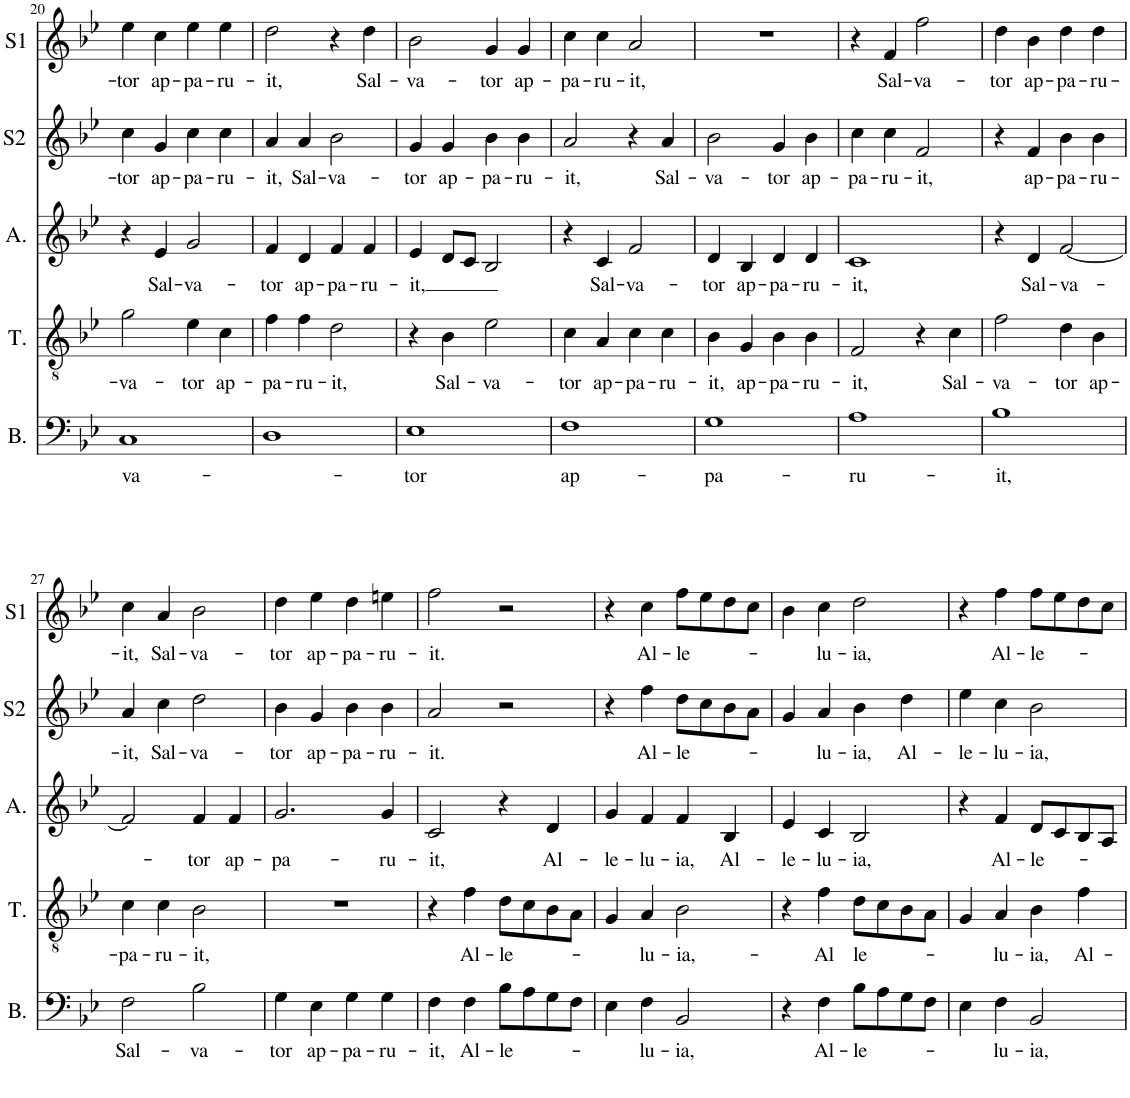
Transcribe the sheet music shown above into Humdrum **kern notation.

**kern	**text	**kern	**text	**kern	**text	**kern	**text	**kern	**text
*part5	*part5	*part4	*part4	*part3	*part3	*part2	*part2	*part1	*part1
*staff5	*staff5	*staff4	*staff4	*staff3	*staff3	*staff2	*staff2	*staff1	*staff1
*I"Basse	*	*I"Ténor	*	*I"Alto	*	*I"Soprano 2	*	*I"Soprano 1	*
*I'B.	*	*I'T.	*	*I'A.	*	*I'S2	*	*I'S1	*
!!LO:PB:g=z
*clefF4	*	*clefGv2	*	*clefG2	*	*clefG2	*	*clefG2	*
*k[b-e-]	*	*k[b-e-]	*	*k[b-e-]	*	*k[b-e-]	*	*k[b-e-]	*
*M4/4	*	*M4/4	*	*M4/4	*	*M4/4	*	*M4/4	*
*met(c)	*	*met(c)	*	*met(c)	*	*met(c)	*	*met(c)	*
=20	=20	=20	=20	=20	=20	=20	=20	=20	=20
!	!LO:LY:b	!	!LO:LY:b	!	!	!	!LO:LY:b	!	!LO:LY:b
1C	va-	2g\	-va-	4r	.	4cc\	-tor	4ee-\	-tor
!	!	!	!	!	!LO:LY:b	!	!LO:LY:b	!	!LO:LY:b
.	.	.	.	4e-/	Sal-	4g/	ap-	4cc\	ap-
!	!	!	!LO:LY:b	!	!LO:LY:b	!	!LO:LY:b	!	!LO:LY:b
.	.	4e-\	-tor	2g/	-va-	4cc\	-pa-	4ee-\	-pa-
!	!	!	!LO:LY:b	!	!	!	!LO:LY:b	!	!LO:LY:b
.	.	4c\	ap-	.	.	4cc\	-ru-	4ee-\	-ru-
=21	=21	=21	=21	=21	=21	=21	=21	=21	=21
!	!	!	!LO:LY:b	!	!LO:LY:b	!	!LO:LY:b	!	!LO:LY:b
1D	.	4f\	-pa-	4f/	-tor	4a/	-it,	2dd\	-it,
!	!	!	!LO:LY:b	!	!LO:LY:b	!	!LO:LY:b	!	!
.	.	4f\	-ru-	4d/	ap-	4a/	Sal-	.	.
!	!	!	!LO:LY:b	!	!LO:LY:b	!	!LO:LY:b	!	!
.	.	2d\	-it,	4f/	-pa-	2b-\	-va-	4r	.
!	!	!	!	!	!LO:LY:b	!	!	!	!LO:LY:b
.	.	.	.	4f/	-ru-	.	.	4dd\	Sal-
=22	=22	=22	=22	=22	=22	=22	=22	=22	=22
!	!LO:LY:b	!	!	!	!LO:LY:b	!	!LO:LY:b	!	!LO:LY:b
1E-	-tor	4r	.	4e-/	-it,	4g/	-tor	2b-\	-va-
!	!	!	!LO:LY:b	!	!	!	!LO:LY:b	!	!
.	.	4B-\	Sal-	8d/L	.	4g/	ap-	.	.
.	.	.	.	8c/J	.	.	.	.	.
!	!	!	!LO:LY:b	!	!	!	!LO:LY:b	!	!LO:LY:b
.	.	2e-\	-va-	2B-/	.	4b-\	-pa-	4g/	-tor
!	!	!	!	!	!	!	!LO:LY:b	!	!LO:LY:b
.	.	.	.	.	.	4b-\	-ru-	4g/	ap-
=23	=23	=23	=23	=23	=23	=23	=23	=23	=23
!	!LO:LY:b	!	!LO:LY:b	!	!	!	!LO:LY:b	!	!LO:LY:b
1F	ap-	4c\	-tor	4r	.	2a/	-it,	4cc\	-pa-
!	!	!	!LO:LY:b	!	!LO:LY:b	!	!	!	!LO:LY:b
.	.	4A/	ap-	4c/	Sal-	.	.	4cc\	-ru-
!	!	!	!LO:LY:b	!	!LO:LY:b	!	!	!	!LO:LY:b
.	.	4c\	-pa-	2f/	-va-	4r	.	2a/	-it,
!	!	!	!LO:LY:b	!	!	!	!LO:LY:b	!	!
.	.	4c\	-ru-	.	.	4a/	Sal-	.	.
=24	=24	=24	=24	=24	=24	=24	=24	=24	=24
!	!LO:LY:b	!	!LO:LY:b	!	!LO:LY:b	!	!LO:LY:b	!	!
1G	-pa-	4B-\	-it,	4d/	-tor	2b-\	-va-	1r	.
!	!	!	!LO:LY:b	!	!LO:LY:b	!	!	!	!
.	.	4G/	ap-	4B-/	ap-	.	.	.	.
!	!	!	!LO:LY:b	!	!LO:LY:b	!	!LO:LY:b	!	!
.	.	4B-\	-pa-	4d/	-pa-	4g/	-tor	.	.
!	!	!	!LO:LY:b	!	!LO:LY:b	!	!LO:LY:b	!	!
.	.	4B-\	-ru-	4d/	-ru-	4b-\	ap-	.	.
=25	=25	=25	=25	=25	=25	=25	=25	=25	=25
!	!LO:LY:b	!	!LO:LY:b	!	!LO:LY:b	!	!LO:LY:b	!	!
1A	-ru-	2F/	-it,	1c	-it,	4cc\	-pa-	4r	.
!	!	!	!	!	!	!	!LO:LY:b	!	!LO:LY:b
.	.	.	.	.	.	4cc\	-ru-	4f/	Sal-
!	!	!	!	!	!	!	!LO:LY:b	!	!LO:LY:b
.	.	4r	.	.	.	2f/	-it,	2ff\	-va-
!	!	!	!LO:LY:b	!	!	!	!	!	!
.	.	4c\	Sal-	.	.	.	.	.	.
=26	=26	=26	=26	=26	=26	=26	=26	=26	=26
!	!LO:LY:b	!	!LO:LY:b	!	!	!	!	!	!LO:LY:b
1B-	-it,	2f\	-va-	4r	.	4r	.	4dd\	-tor
!	!	!	!	!	!LO:LY:b	!	!LO:LY:b	!	!LO:LY:b
.	.	.	.	4d/	Sal-	4f/	ap-	4b-\	ap-
!	!	!	!LO:LY:b	!	!LO:LY:b	!	!LO:LY:b	!	!LO:LY:b
.	.	4d\	-tor	[2f/	-va-	4b-\	-pa-	4dd\	-pa-
!	!	!	!LO:LY:b	!	!	!	!LO:LY:b	!	!LO:LY:b
.	.	4B-\	ap-	.	.	4b-\	-ru-	4dd\	-ru-
!!LO:LB:g=z
=27	=27	=27	=27	=27	=27	=27	=27	=27	=27
!	!LO:LY:b	!	!LO:LY:b	!	!	!	!LO:LY:b	!	!LO:LY:b
2F\	Sal-	4c\	-pa-	2f/]	.	4a/	-it,	4cc\	-it,
!	!	!	!LO:LY:b	!	!	!	!LO:LY:b	!	!LO:LY:b
.	.	4c\	-ru-	.	.	4cc\	Sal-	4a/	Sal-
!	!LO:LY:b	!	!LO:LY:b	!	!LO:LY:b	!	!LO:LY:b	!	!LO:LY:b
2B-\	-va-	2B-\	-it,	4f/	-tor	2dd\	-va-	2b-\	-va-
!	!	!	!	!	!LO:LY:b	!	!	!	!
.	.	.	.	4f/	ap-	.	.	.	.
=28	=28	=28	=28	=28	=28	=28	=28	=28	=28
!	!LO:LY:b	!	!	!	!LO:LY:b	!	!LO:LY:b	!	!LO:LY:b
4G\	-tor	1r	.	2.g/	-pa-	4b-\	-tor	4dd\	-tor
!	!LO:LY:b	!	!	!	!	!	!LO:LY:b	!	!LO:LY:b
4E-\	ap-	.	.	.	.	4g/	ap-	4ee-\	ap-
!	!LO:LY:b	!	!	!	!	!	!LO:LY:b	!	!LO:LY:b
4G\	-pa-	.	.	.	.	4b-\	-pa-	4dd\	-pa-
!	!LO:LY:b	!	!	!	!LO:LY:b	!	!LO:LY:b	!	!LO:LY:b
4G\	-ru-	.	.	4g/	-ru-	4b-\	-ru-	4een\	-ru-
=29	=29	=29	=29	=29	=29	=29	=29	=29	=29
!	!LO:LY:b	!	!	!	!LO:LY:b	!	!LO:LY:b	!	!LO:LY:b
4F\	-it,	4r	.	2c/	-it,	2a/	-it.	2ff\	-it.
!	!LO:LY:b	!	!LO:LY:b	!	!	!	!	!	!
4F\	Al-	4f\	Al-	.	.	.	.	.	.
!	!LO:LY:b	!	!LO:LY:b	!	!	!	!	!	!
8B-\L	-le-	8d\L	-le-	4r	.	2r	.	2r	.
8A\	.	8c\	.	.	.	.	.	.	.
!	!	!	!	!	!LO:LY:b	!	!	!	!
8G\	.	8B-\	.	4d/	Al-	.	.	.	.
8F\J	.	8A\J	.	.	.	.	.	.	.
=30	=30	=30	=30	=30	=30	=30	=30	=30	=30
!	!	!	!	!	!LO:LY:b	!	!	!	!
4E-\	.	4G/	.	4g/	-le-	4r	.	4r	.
!	!LO:LY:b	!	!LO:LY:b	!	!LO:LY:b	!	!LO:LY:b	!	!LO:LY:b
4F\	-lu-	4A/	-lu-	4f/	-lu-	4ff\	Al-	4cc\	Al-
!	!LO:LY:b	!	!LO:LY:b	!	!LO:LY:b	!	!LO:LY:b	!	!LO:LY:b
2BB-/	-ia,	2B-\	-ia,-	4f/	-ia,	8dd\L	-le-	8ff\L	-le-
.	.	.	.	.	.	8cc\	.	8ee-\	.
!	!	!	!	!	!LO:LY:b	!	!	!	!
.	.	.	.	4B-/	Al-	8b-\	.	8dd\	.
.	.	.	.	.	.	8a\J	.	8cc\J	.
=31	=31	=31	=31	=31	=31	=31	=31	=31	=31
!	!	!	!	!	!LO:LY:b	!	!	!	!
4r	.	4r	.	4e-/	-le-	4g/	.	4b-\	.
!	!LO:LY:b	!	!LO:LY:b	!	!LO:LY:b	!	!LO:LY:b	!	!LO:LY:b
4F\	Al-	4f\	-Al	4c/	-lu-	4a/	-lu-	4cc\	-lu-
!	!LO:LY:b	!	!LO:LY:b	!	!LO:LY:b	!	!LO:LY:b	!	!LO:LY:b
8B-\L	-le-	8d\L	le-	2B-/	-ia,	4b-\	-ia,	2dd\	-ia,
8A\	.	8c\	.	.	.	.	.	.	.
!	!	!	!	!	!	!	!LO:LY:b	!	!
8G\	.	8B-\	.	.	.	4dd\	Al-	.	.
8F\J	.	8A\J	.	.	.	.	.	.	.
=32	=32	=32	=32	=32	=32	=32	=32	=32	=32
!	!	!	!	!	!	!	!LO:LY:b	!	!
4E-\	.	4G/	.	4r	.	4ee-\	-le-	4r	.
!	!LO:LY:b	!	!LO:LY:b	!	!LO:LY:b	!	!LO:LY:b	!	!LO:LY:b
4F\	-lu-	4A/	-lu-	4f/	Al-	4cc\	-lu-	4ff\	Al-
!	!LO:LY:b	!	!LO:LY:b	!	!LO:LY:b	!	!LO:LY:b	!	!LO:LY:b
2BB-/	-ia,	4B-\	-ia,	8d/L	-le-	2b-\	-ia,	8ff\L	-le-
.	.	.	.	8c/	.	.	.	8ee-\	.
!	!	!	!LO:LY:b	!	!	!	!	!	!
.	.	4f\	Al-	8B-/	.	.	.	8dd\	.
.	.	.	.	8A/J	.	.	.	8cc\J	.
=	=	=	=	=	=	=	=	=	=
*-	*-	*-	*-	*-	*-	*-	*-	*-	*-
